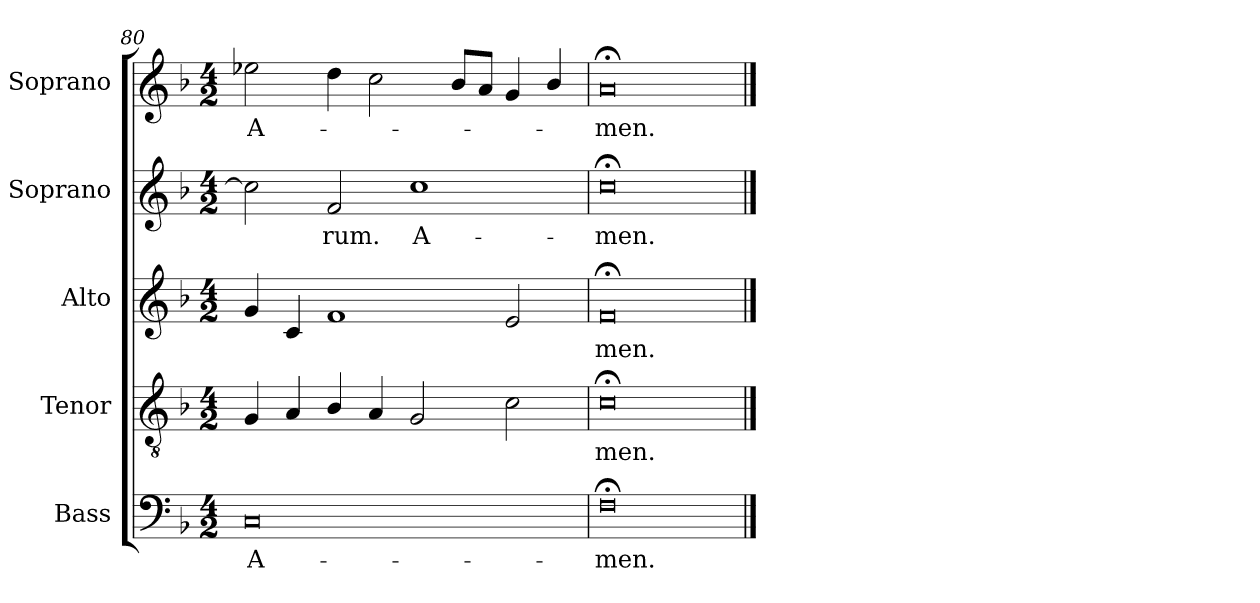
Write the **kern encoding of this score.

**kern	**text	**kern	**text	**kern	**text	**kern	**text	**kern	**text
*part5	*part5	*part4	*part4	*part3	*part3	*part2	*part2	*part1	*part1
*staff5	*staff5	*staff4	*staff4	*staff3	*staff3	*staff2	*staff2	*staff1	*staff1
*I"Bass	*	*I"Tenor	*	*I"Alto	*	*I"Soprano	*	*I"Soprano	*
*I'B.	*	*I'T2.	*	*I'T1.	*	*I'A.	*	*I'S.	*
*clefF4	*	*clefGv2	*	*clefG2	*	*clefG2	*	*clefG2	*
*	*	*ITrd7c12	*	*	*	*	*	*	*
*k[b-]	*	*k[b-]	*	*k[b-]	*	*k[b-]	*	*k[b-]	*
*F:	*	*F:	*	*F:	*	*F:	*	*F:	*
*M4/2	*	*M4/2	*	*M4/2	*	*M4/2	*	*M4/2	*
=80	=80	=80	=80	=80	=80	=80	=80	=80	=80
!	!LO:LY:b:color=#000000	!	!	!	!	!	!	!	!
!	!	!	!	!	!	!	!	!	!LO:LY:b:color=#000000
0Ci	A-	4GGi/	.	4gi/	.	2cci\]	.	2ee-Xi\	A-
.	.	4AAi/	.	4ci/	.	.	.	.	.
!	!	!	!	!	!	!	!LO:LY:b:color=#000000	!	!
.	.	4BB-i/	.	1fi	.	2fi/	-rum.	4ddi\	.
.	.	4AAi/	.	.	.	.	.	2cci\	.
!	!	!	!	!	!	!	!LO:LY:b:color=#000000	!	!
.	.	2GGi/	.	.	.	1cci	A-	.	.
.	.	.	.	.	.	.	.	8b-i/L	.
.	.	.	.	.	.	.	.	8ai/J	.
.	.	2Ci\	.	2ei/	.	.	.	4gi/	.
.	.	.	.	.	.	.	.	4b-i/	.
=81	=81	=81	=81	=81	=81	=81	=81	=81	=81
!	!LO:LY:b:color=#000000	!	!	!	!	!	!	!	!
!	!	!	!LO:LY:b:color=#000000	!	!	!	!	!	!
!	!	!	!	!	!LO:LY:b:color=#000000	!	!	!	!
!	!	!	!	!	!	!	!LO:LY:b:color=#000000	!	!
!	!	!	!	!	!	!	!	!	!LO:LY:b:color=#000000
0F;i	-men.	0C;i	-men.	0f;i	-men.	0cc;i	-men.	0a;i	-men.
==	==	==	==	==	==	==	==	==	==
*-	*-	*-	*-	*-	*-	*-	*-	*-	*-
